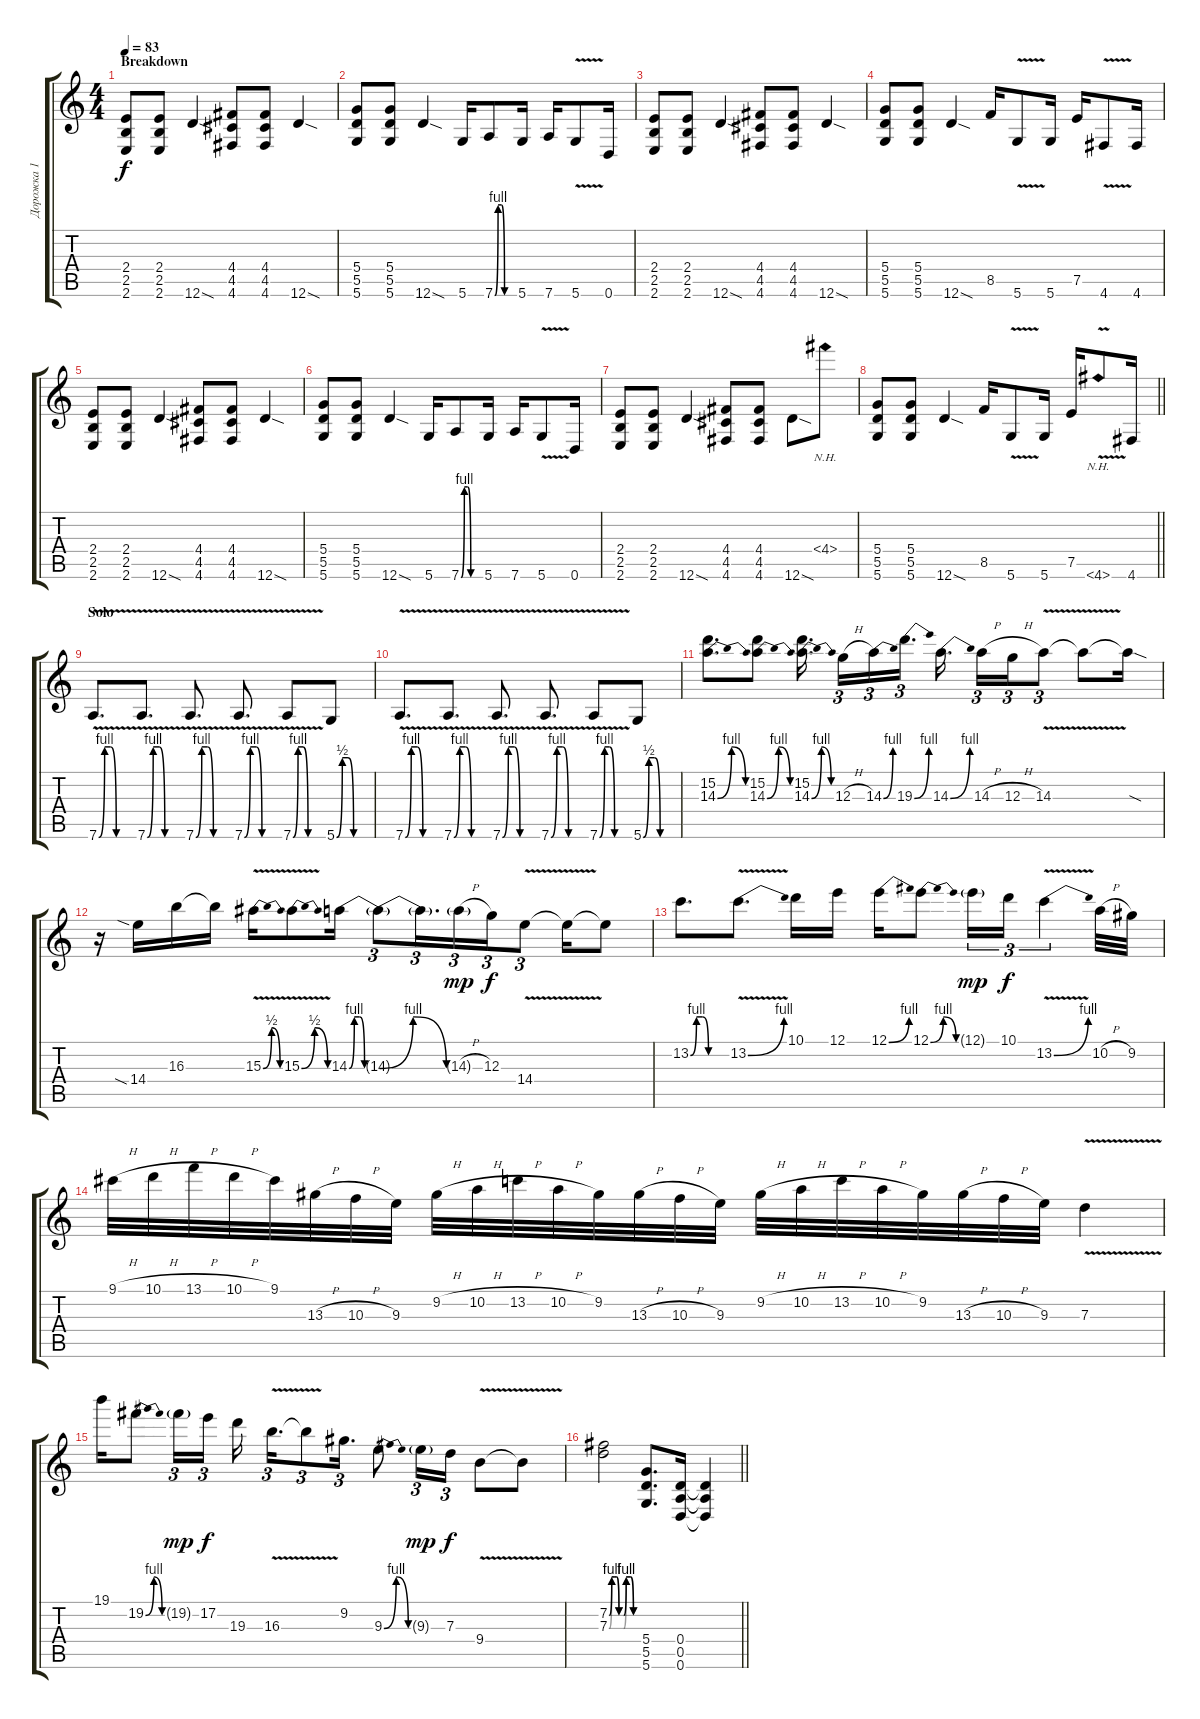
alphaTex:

\track ("Дорожка 1" "Дорожка 1") {instrument acousticguitarsteel}
\staff {score tabs}
\tuning (E4 B3 G3 D3 A2 D2) {hide}
\ts (4 4)
\section ("" "Breakdown")
\tempo 83
\clef g2
\ks c
(2.4 2.5 2.6).8{dy f} (2.4 2.5 2.6).8 12.6{sod}.4 (4.4 4.5 4.6).8 (4.4 4.5 4.6).8 12.6{sod}.4 |
(5.4 5.5 5.6).8 (5.4 5.5 5.6).8 12.6{sod}.4 5.6.16 7.6{be (custom 0 0 10 4 20 4 30 0 60 0)}.8 5.6.16 7.6.16 5.6{v}.8 0.6.16 |
(2.4 2.5 2.6).8 (2.4 2.5 2.6).8 12.6{sod}.4 (4.4 4.5 4.6).8 (4.4 4.5 4.6).8 12.6{sod}.4 |
(5.4 5.5 5.6).8 (5.4 5.5 5.6).8 12.6{sod}.4 8.5.16 5.6{v}.8 5.6.16 7.5.16 4.6{v}.8 4.6.16 |
(2.4 2.5 2.6).8 (2.4 2.5 2.6).8 12.6{sod}.4 (4.4 4.5 4.6).8 (4.4 4.5 4.6).8 12.6{sod}.4 |
(5.4 5.5 5.6).8 (5.4 5.5 5.6).8 12.6{sod}.4 5.6.16 7.6{be (custom 0 0 10 4 20 4 30 0 60 0)}.8 5.6.16 7.6.16 5.6{v}.8 0.6.16 |
(2.4 2.5 2.6).8 (2.4 2.5 2.6).8 12.6{sod}.4 (4.4 4.5 4.6).8 (4.4 4.5 4.6).8 12.6{sod}.8 4.4{nh}.8 |
\barLineRight lightlight
(5.4 5.5 5.6).8 (5.4 5.5 5.6).8 12.6{sod}.4 8.5.16 5.6{v}.8 5.6.16 7.5.16 4.6{nh v}.8 4.6.16 |
\section ("" "Solo")
7.6{be (custom 0 0 10 4 20 4 30 0 60 0) v}.8{d} 7.6{be (custom 0 0 10 4 20 4 30 0 60 0) v}.8{d} 7.6{be (custom 0 0 10 4 20 4 30 0 60 0) v}.8{d} 7.6{be (custom 0 0 10 4 20 4 30 0 60 0) v}.8{d} 7.6{be (custom 0 0 10 4 20 4 30 0 60 0) v}.8 5.6{be (custom 0 0 10 2 20 2 30 0 60 0)}.8 |
7.6{be (custom 0 0 10 4 20 4 30 0 60 0) v}.8{d} 7.6{be (custom 0 0 10 4 20 4 30 0 60 0) v}.8{d} 7.6{be (custom 0 0 10 4 20 4 30 0 60 0) v}.8{d} 7.6{be (custom 0 0 10 4 20 4 30 0 60 0) v}.8{d} 7.6{be (custom 0 0 10 4 20 4 30 0 60 0) v}.8 5.6{be (custom 0 0 10 2 20 2 30 0 60 0)}.8 |
(15.2 14.3{be (bendrelease 0 0 15 4 50 4 60 0)}).8{d} (15.2 14.3{be (bendrelease 0 0 15 4 50 4 60 0)}).8 (15.2 14.3{be (bendrelease 0 0 15 4 50 4 60 0)}).16{d beam splitsecondary} 12.3{h}.16{tu (3 2)} 14.3{be (bend 0 0 60 4)}.16{tu (3 2)} 19.3{be (bend 0 0 60 4)}.16{d tu (3 2)} 14.3{be (bend 0 0 60 4)}.16{d beam splitsecondary} 14.3{h}.16{tu (3 2)} 12.3{h}.16{tu (3 2)} 14.3{v}.8{tu (3 2)} 14.3{t}.8 14.3{sod t}.16 |
r.16 14.4{sia}.16 16.3.16 16.3{t}.16 15.3{be (bendrelease 0 0 15 2 55 2 60 0) v}.16 15.3{be (bendrelease 0 0 15 2 55 2 60 0) v}.8 14.3{be (custom 0 0 10 4 20 4 30 0 60 0)}.16 14.3{be (bendrelease 0 0 15 4 50 4 60 0) t}.8{tu (3 2)} 14.3{t}.16{d tu (3 2)} 14.3{h g}.16{tu (3 2) dy mp} 12.3.16{tu (3 2) dy f} 14.4{v}.8{tu (3 2)} 14.4{t}.16 14.4{t}.8 |
13.2{be (custom 0 0 10 4 20 4 30 0 60 0)}.8{d} 13.2{be (bend 0 0 60 4) v}.8{d} 10.1.16 12.1.16 12.1{be (bend 0 0 60 4)}.16 12.1{be (bendrelease 0 0 15 4 50 4 60 0)}.8 12.1{g}.16{tu (3 2) dy mp} 10.1.16{tu (3 2) dy f} 13.2{be (bend 0 0 60 4) v}.4{tu (3 2)} 10.2{h}.32 9.2.32 |
9.1{h}.32 10.1{h}.32 13.1{h}.32 10.1{h}.32 9.1.32 13.3{h}.32 10.3{h}.32 9.3.32 9.2{h}.32 10.2{h}.32 13.2{h}.32 10.2{h}.32 9.2.32 13.3{h}.32 10.3{h}.32 9.3.32 9.2{h}.32 10.2{h}.32 13.2{h}.32 10.2{h}.32 9.2.32 13.3{h}.32 10.3{h}.32 9.3.32 7.3{v}.4 |
19.1.16 19.2{be (bendrelease 0 0 15 4 50 4 60 0)}.8 19.2{g}.16{tu (3 2) dy mp} 17.2.16{tu (3 2) dy f} 19.3.16{beam splitsecondary} 16.3{v}.16{d tu (3 2)} 16.3{t}.8{tu (3 2)} 9.2.16{d tu (3 2)} 9.3{be (bendrelease 0 0 15 4 50 4 60 0)}.8 9.3{g}.16{tu (3 2) dy mp} 7.3.16{tu (3 2) dy f} 9.4{v}.8 9.4{t}.8 |
\barLineRight lightlight
(7.2{be (custom 0 0 5 4 10 4 15 4 20 0 30 0 35 4 44 4 50 0 60 0)} 7.3{be (custom 0 0 5 4 10 4 15 4 20 0 25 0 30 0 35 4 40 4 45 4 50 0 60 0)}).2 (5.4 5.5 5.6).8{d} (0.4 0.5 0.6).16 (0.4{t} 0.5{t} 0.6{t}).4
